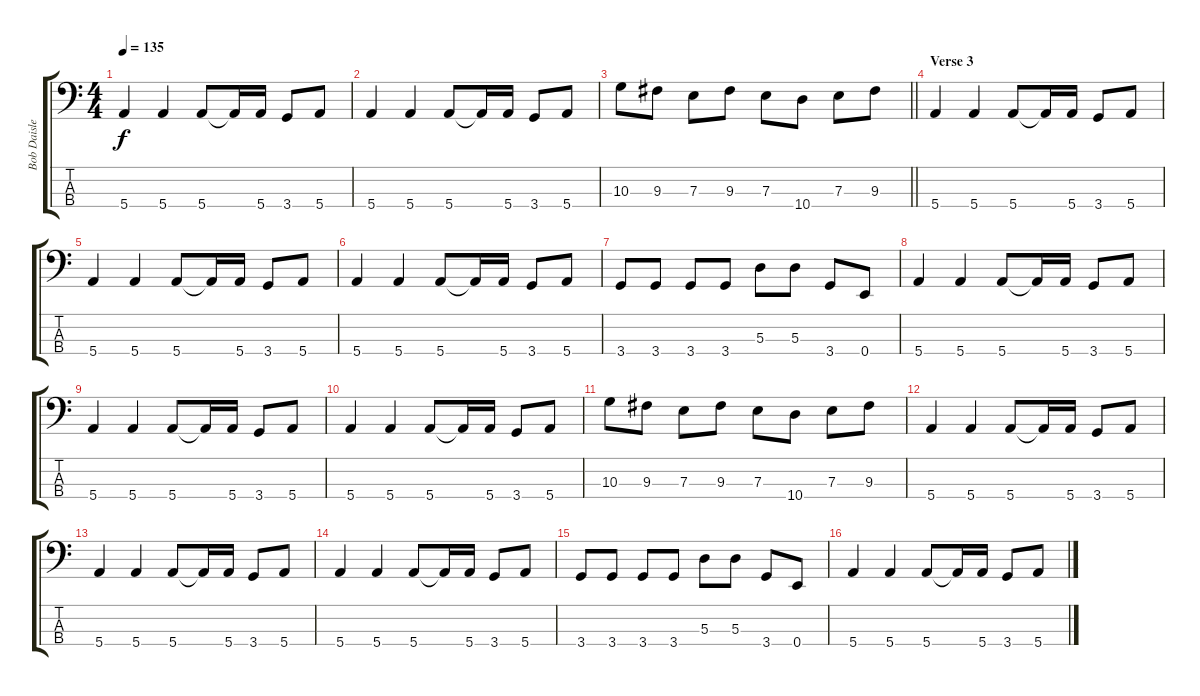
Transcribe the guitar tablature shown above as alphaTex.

\track ("Bob Daisley" "Bob Daisle") {instrument slapbass1}
\staff {score tabs}
\tuning (G2 D2 A1 E1) {hide}
\ts (4 4)
\tempo 135
\clef f4
\ks c
5.4.4{dy f} 5.4.4 5.4.8 5.4{t}.16 5.4.16 3.4.8 5.4.8 |
5.4.4 5.4.4 5.4.8 5.4{t}.16 5.4.16 3.4.8 5.4.8 |
\barLineRight lightlight
10.3.8 9.3.8 7.3.8 9.3.8 7.3.8 10.4.8 7.3.8 9.3.8 |
\section ("" "Verse 3")
5.4.4 5.4.4 5.4.8 5.4{t}.16 5.4.16 3.4.8 5.4.8 |
5.4.4 5.4.4 5.4.8 5.4{t}.16 5.4.16 3.4.8 5.4.8 |
5.4.4 5.4.4 5.4.8 5.4{t}.16 5.4.16 3.4.8 5.4.8 |
3.4.8 3.4.8 3.4.8 3.4.8 5.3.8 5.3.8 3.4.8 0.4.8 |
5.4.4 5.4.4 5.4.8 5.4{t}.16 5.4.16 3.4.8 5.4.8 |
5.4.4 5.4.4 5.4.8 5.4{t}.16 5.4.16 3.4.8 5.4.8 |
5.4.4 5.4.4 5.4.8 5.4{t}.16 5.4.16 3.4.8 5.4.8 |
10.3.8 9.3.8 7.3.8 9.3.8 7.3.8 10.4.8 7.3.8 9.3.8 |
5.4.4 5.4.4 5.4.8 5.4{t}.16 5.4.16 3.4.8 5.4.8 |
5.4.4 5.4.4 5.4.8 5.4{t}.16 5.4.16 3.4.8 5.4.8 |
5.4.4 5.4.4 5.4.8 5.4{t}.16 5.4.16 3.4.8 5.4.8 |
3.4.8 3.4.8 3.4.8 3.4.8 5.3.8 5.3.8 3.4.8 0.4.8 |
5.4.4 5.4.4 5.4.8 5.4{t}.16 5.4.16 3.4.8 5.4.8
